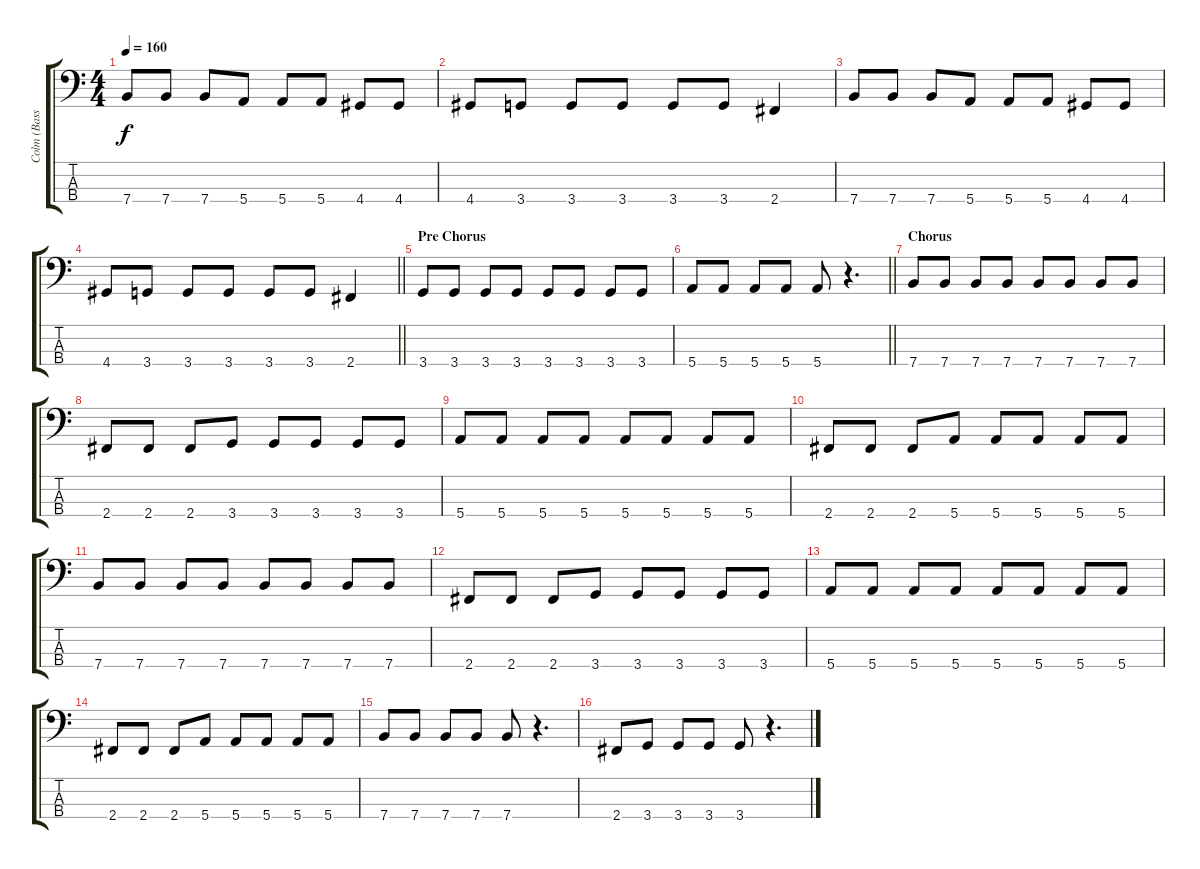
\track ("Colm (Bass Guitar)" "Colm (Bass") {instrument electricbasspick}
\staff {score tabs}
\tuning (G2 D2 A1 E1) {hide}
\ts (4 4)
\tempo 160
\clef f4
\ks c
7.4.8{dy f} 7.4.8 7.4.8 5.4.8 5.4.8 5.4.8 4.4.8 4.4.8 |
4.4.8 3.4.8 3.4.8 3.4.8 3.4.8 3.4.8 2.4.4 |
7.4.8 7.4.8 7.4.8 5.4.8 5.4.8 5.4.8 4.4.8 4.4.8 |
\barLineRight lightlight
4.4.8 3.4.8 3.4.8 3.4.8 3.4.8 3.4.8 2.4.4 |
\section ("" "Pre Chorus")
3.4.8 3.4.8 3.4.8 3.4.8 3.4.8 3.4.8 3.4.8 3.4.8 |
\barLineRight lightlight
5.4.8 5.4.8 5.4.8 5.4.8 5.4.8 r.4{d} |
\section ("" "Chorus")
7.4.8 7.4.8 7.4.8 7.4.8 7.4.8 7.4.8 7.4.8 7.4.8 |
2.4.8 2.4.8 2.4.8 3.4.8 3.4.8 3.4.8 3.4.8 3.4.8 |
5.4.8 5.4.8 5.4.8 5.4.8 5.4.8 5.4.8 5.4.8 5.4.8 |
2.4.8 2.4.8 2.4.8 5.4.8 5.4.8 5.4.8 5.4.8 5.4.8 |
7.4.8 7.4.8 7.4.8 7.4.8 7.4.8 7.4.8 7.4.8 7.4.8 |
2.4.8 2.4.8 2.4.8 3.4.8 3.4.8 3.4.8 3.4.8 3.4.8 |
5.4.8 5.4.8 5.4.8 5.4.8 5.4.8 5.4.8 5.4.8 5.4.8 |
2.4.8 2.4.8 2.4.8 5.4.8 5.4.8 5.4.8 5.4.8 5.4.8 |
7.4.8 7.4.8 7.4.8 7.4.8 7.4.8 r.4{d} |
2.4.8 3.4.8 3.4.8 3.4.8 3.4.8 r.4{d}
